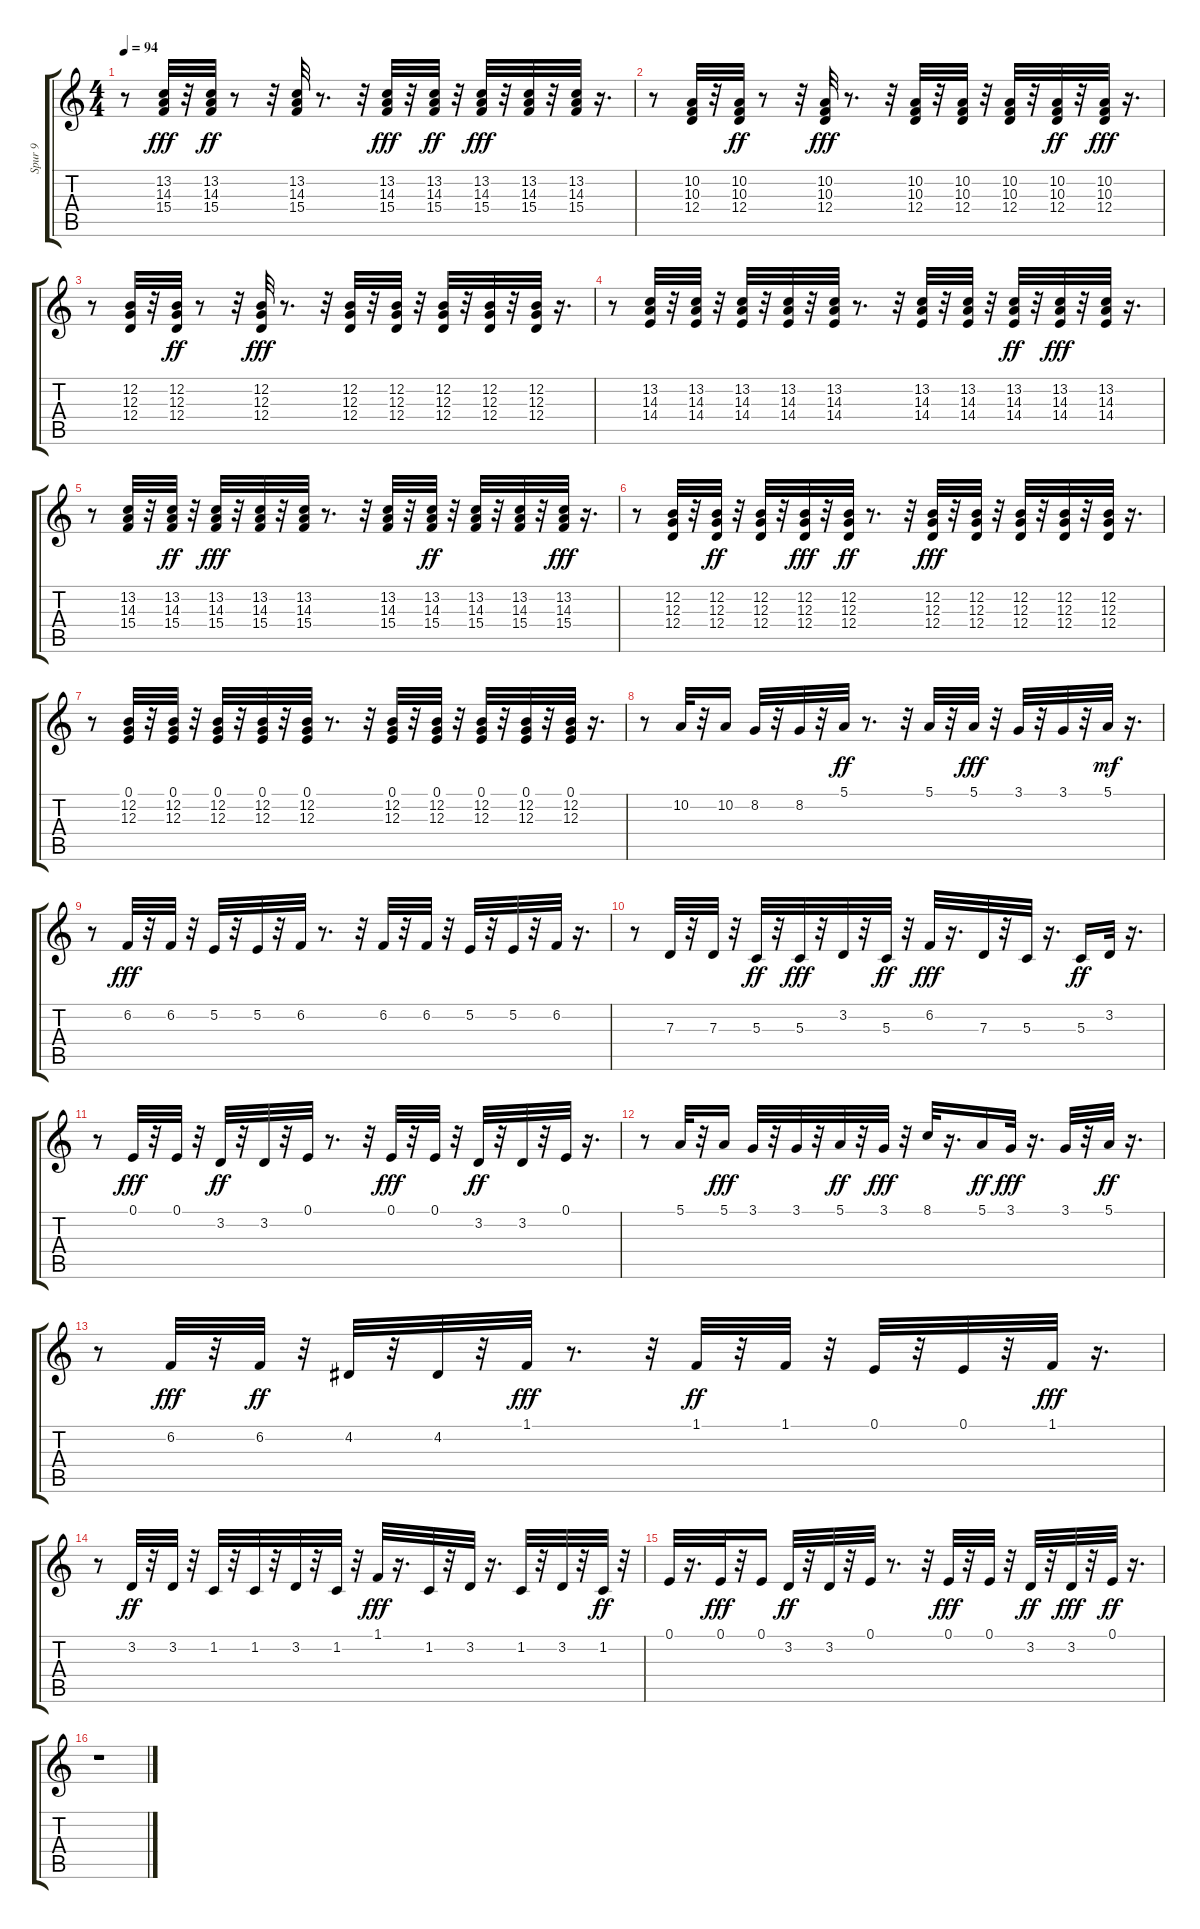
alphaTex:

\track ("Spur 9" "Spur 9") {instrument acousticgrandpiano}
\staff {score tabs}
\tuning (E4 B3 G3 D3 A2 E2) {hide}
\ts (4 4)
\tempo 94
\clef g2
\ks c
r.8{dy ff} (13.2 14.3 15.4).32{dy fff} r.32 (13.2 14.3 15.4).32{dy ff} r.8 r.32 (13.2 14.3 15.4).32 r.8{d} r.32 (13.2 14.3 15.4).32{dy fff} r.32 (13.2 14.3 15.4).32{dy ff} r.32 (13.2 14.3 15.4).32{dy fff} r.32 (13.2 14.3 15.4).32 r.32 (13.2 14.3 15.4).32 r.16{d} |
r.8 (10.2 10.3 12.4).32 r.32 (10.2 10.3 12.4).32{dy ff} r.8 r.32 (10.2 10.3 12.4).32{dy fff} r.8{d} r.32 (10.2 10.3 12.4).32 r.32 (10.2 10.3 12.4).32 r.32 (10.2 10.3 12.4).32 r.32 (10.2 10.3 12.4).32{dy ff} r.32 (10.2 10.3 12.4).32{dy fff} r.16{d} |
r.8 (12.2 12.3 12.4).32 r.32 (12.2 12.3 12.4).32{dy ff} r.8 r.32 (12.2 12.3 12.4).32{dy fff} r.8{d} r.32 (12.2 12.3 12.4).32 r.32 (12.2 12.3 12.4).32 r.32 (12.2 12.3 12.4).32 r.32 (12.2 12.3 12.4).32 r.32 (12.2 12.3 12.4).32 r.16{d} |
r.8 (13.2 14.3 14.4).32 r.32 (13.2 14.3 14.4).32 r.32 (13.2 14.3 14.4).32 r.32 (13.2 14.3 14.4).32 r.32 (13.2 14.3 14.4).32 r.8{d} r.32 (13.2 14.3 14.4).32 r.32 (13.2 14.3 14.4).32 r.32 (13.2 14.3 14.4).32{dy ff} r.32 (13.2 14.3 14.4).32{dy fff} r.32 (13.2 14.3 14.4).32 r.16{d} |
r.8 (13.2 14.3 15.4).32 r.32 (13.2 14.3 15.4).32{dy ff} r.32 (13.2 14.3 15.4).32{dy fff} r.32 (13.2 14.3 15.4).32 r.32 (13.2 14.3 15.4).32 r.8{d} r.32 (13.2 14.3 15.4).32 r.32 (13.2 14.3 15.4).32{dy ff} r.32 (13.2 14.3 15.4).32 r.32 (13.2 14.3 15.4).32 r.32 (13.2 14.3 15.4).32{dy fff} r.16{d} |
r.8 (12.2 12.3 12.4).32 r.32 (12.2 12.3 12.4).32{dy ff} r.32 (12.2 12.3 12.4).32 r.32 (12.2 12.3 12.4).32{dy fff} r.32 (12.2 12.3 12.4).32{dy ff} r.8{d} r.32 (12.2 12.3 12.4).32{dy fff} r.32 (12.2 12.3 12.4).32 r.32 (12.2 12.3 12.4).32 r.32 (12.2 12.3 12.4).32 r.32 (12.2 12.3 12.4).32 r.16{d} |
r.8 (0.1 12.2 12.3).32 r.32 (0.1 12.2 12.3).32 r.32 (0.1 12.2 12.3).32 r.32 (0.1 12.2 12.3).32 r.32 (0.1 12.2 12.3).32 r.8{d} r.32 (0.1 12.2 12.3).32 r.32 (0.1 12.2 12.3).32 r.32 (0.1 12.2 12.3).32 r.32 (0.1 12.2 12.3).32 r.32 (0.1 12.2 12.3).32 r.16{d} |
r.8 10.2.32 r.32 10.2.16 8.2.32 r.32 8.2.32 r.32 5.1.32{dy ff} r.8{d} r.32 5.1.32 r.32 5.1.32{dy fff} r.32 3.1.32 r.32 3.1.32 r.32 5.1.32{dy mf} r.16{d} |
r.8 6.2.32{dy fff} r.32 6.2.32 r.32 5.2.32 r.32 5.2.32 r.32 6.2.32 r.8{d} r.32 6.2.32 r.32 6.2.32 r.32 5.2.32 r.32 5.2.32 r.32 6.2.32 r.16{d} |
r.8 7.3.32 r.32 7.3.32 r.32 5.3.32{dy ff} r.32 5.3.32{dy fff} r.32 3.2.32 r.32 5.3.32{dy ff} r.32 6.2.32{dy fff} r.16{d} 7.3.32 r.32 5.3.32 r.16{d} 5.3.16{dy ff} 3.2.32 r.16{d} |
r.8 0.1.32{dy fff} r.32 0.1.32 r.32 3.2.32{dy ff} r.32 3.2.32 r.32 0.1.32 r.8{d} r.32 0.1.32{dy fff} r.32 0.1.32 r.32 3.2.32{dy ff} r.32 3.2.32 r.32 0.1.32 r.16{d} |
r.8 5.1.32 r.32 5.1.16{dy fff} 3.1.32 r.32 3.1.32 r.32 5.1.32{dy ff} r.32 3.1.32{dy fff} r.32 8.1.32 r.16{d} 5.1.16{dy ff} 3.1.32{dy fff} r.16{d} 3.1.32 r.32 5.1.32{dy ff} r.16{d} |
r.8 6.2.32{dy fff} r.32 6.2.32{dy ff} r.32 4.2.32 r.32 4.2.32 r.32 1.1.32{dy fff} r.8{d} r.32 1.1.32{dy ff} r.32 1.1.32 r.32 0.1.32 r.32 0.1.32 r.32 1.1.32{dy fff} r.16{d} |
r.8 3.2.32{dy ff} r.32 3.2.32 r.32 1.2.32 r.32 1.2.32 r.32 3.2.32 r.32 1.2.32 r.32 1.1.32{dy fff} r.16{d} 1.2.32 r.32 3.2.32 r.16{d} 1.2.32 r.32 3.2.32 r.32 1.2.32{dy ff} r.32 |
0.1.32 r.16{d} 0.1.32{dy fff} r.32 0.1.16 3.2.32{dy ff} r.32 3.2.32 r.32 0.1.32 r.8{d} r.32 0.1.32{dy fff} r.32 0.1.32 r.32 3.2.32{dy ff} r.32 3.2.32{dy fff} r.32 0.1.32{dy ff} r.16{d} |
r.1
